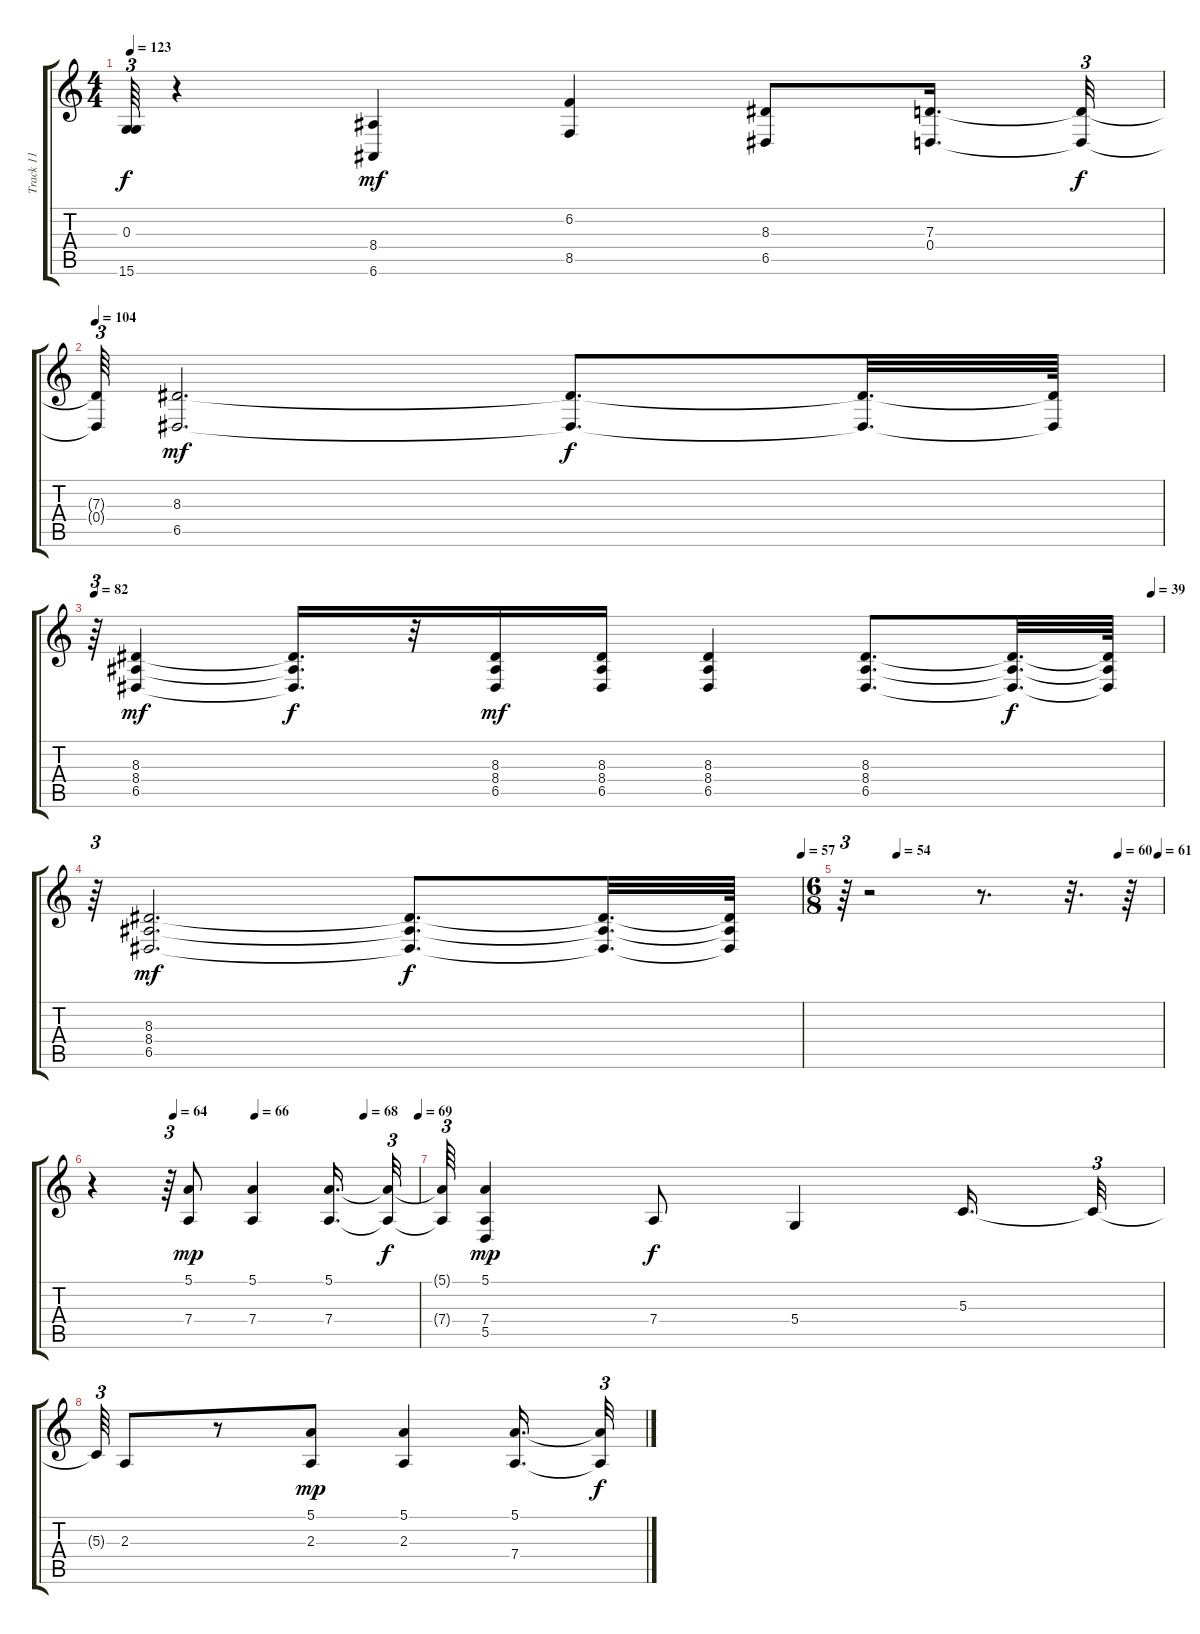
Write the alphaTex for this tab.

\track ("Track 11" "Track 11") {instrument frenchhorn}
\staff {score tabs}
\tuning (E4 B3 G3 D3 A2 E2) {hide}
\ts (4 4)
\tempo 123
\clef g2
\ks c
(0.3{t} 15.6{t}).64{tu (3 2) dy f} r.4 (8.4 6.6).4{dy mf} (6.2 8.5).4 (8.3 6.5).8 (7.3 0.4).16{d} (7.3{t} 0.4{t}).32{tu (3 2) dy f} |
\tempo 104
(7.3{t} 0.4{t}).64{tu (3 2)} (8.3 6.5).2{d dy mf} (8.3{t} 6.5{t}).8{d dy f} (8.3{t} 6.5{t}).32{d} (8.3{t} 6.5{t}).64 |
\tempo 82
\tempo (39 0.9895833333333334)
r.64{tu (3 2)} (8.3 8.4 6.5).4{dy mf} (8.3{t} 8.4{t} 6.5{t}).16{d dy f} r.32 (8.3 8.4 6.5).16{dy mf} (8.3 8.4 6.5).16 (8.3 8.4 6.5).4 (8.3 8.4 6.5).8{d} (8.3{t} 8.4{t} 6.5{t}).32{d dy f} (8.3{t} 8.4{t} 6.5{t}).64 |
\tempo (57 1)
r.64{tu (3 2)} (8.3 8.4 6.5).2{d dy mf} (8.3{t} 8.4{t} 6.5{t}).8{d dy f} (8.3{t} 8.4{t} 6.5{t}).32{d} (8.3{t} 8.4{t} 6.5{t}).64 |
\ts (6 8)
\tempo (54 0.16666666666666666)
\tempo (60 0.8611111111111112)
\tempo (61 0.9861111111111112)
r.64{tu (3 2)} r.2 r.8{d} r.32{d} r.64 |
\tempo (64 0.25)
\tempo (66 0.5)
\tempo (68 0.8333333333333334)
\tempo (69 1)
r.4 r.64{tu (3 2)} (5.1 7.4).8{dy mp} (5.1 7.4).4 (5.1 7.4).16{d} (5.1{t} 7.4{t}).32{tu (3 2) dy f} |
(5.1{t} 7.4{t}).64{tu (3 2)} (5.1 7.4 5.5).4{dy mp} 7.4.8{dy f} 5.4.4 5.3.16{d} 5.3{t}.32{tu (3 2)} |
5.3{t}.64{tu (3 2)} 2.3.8 r.8 (5.1 2.3).8{dy mp} (5.1 2.3).4 (5.1 7.4).16{d} (5.1{t} 7.4{t}).32{tu (3 2) dy f}
